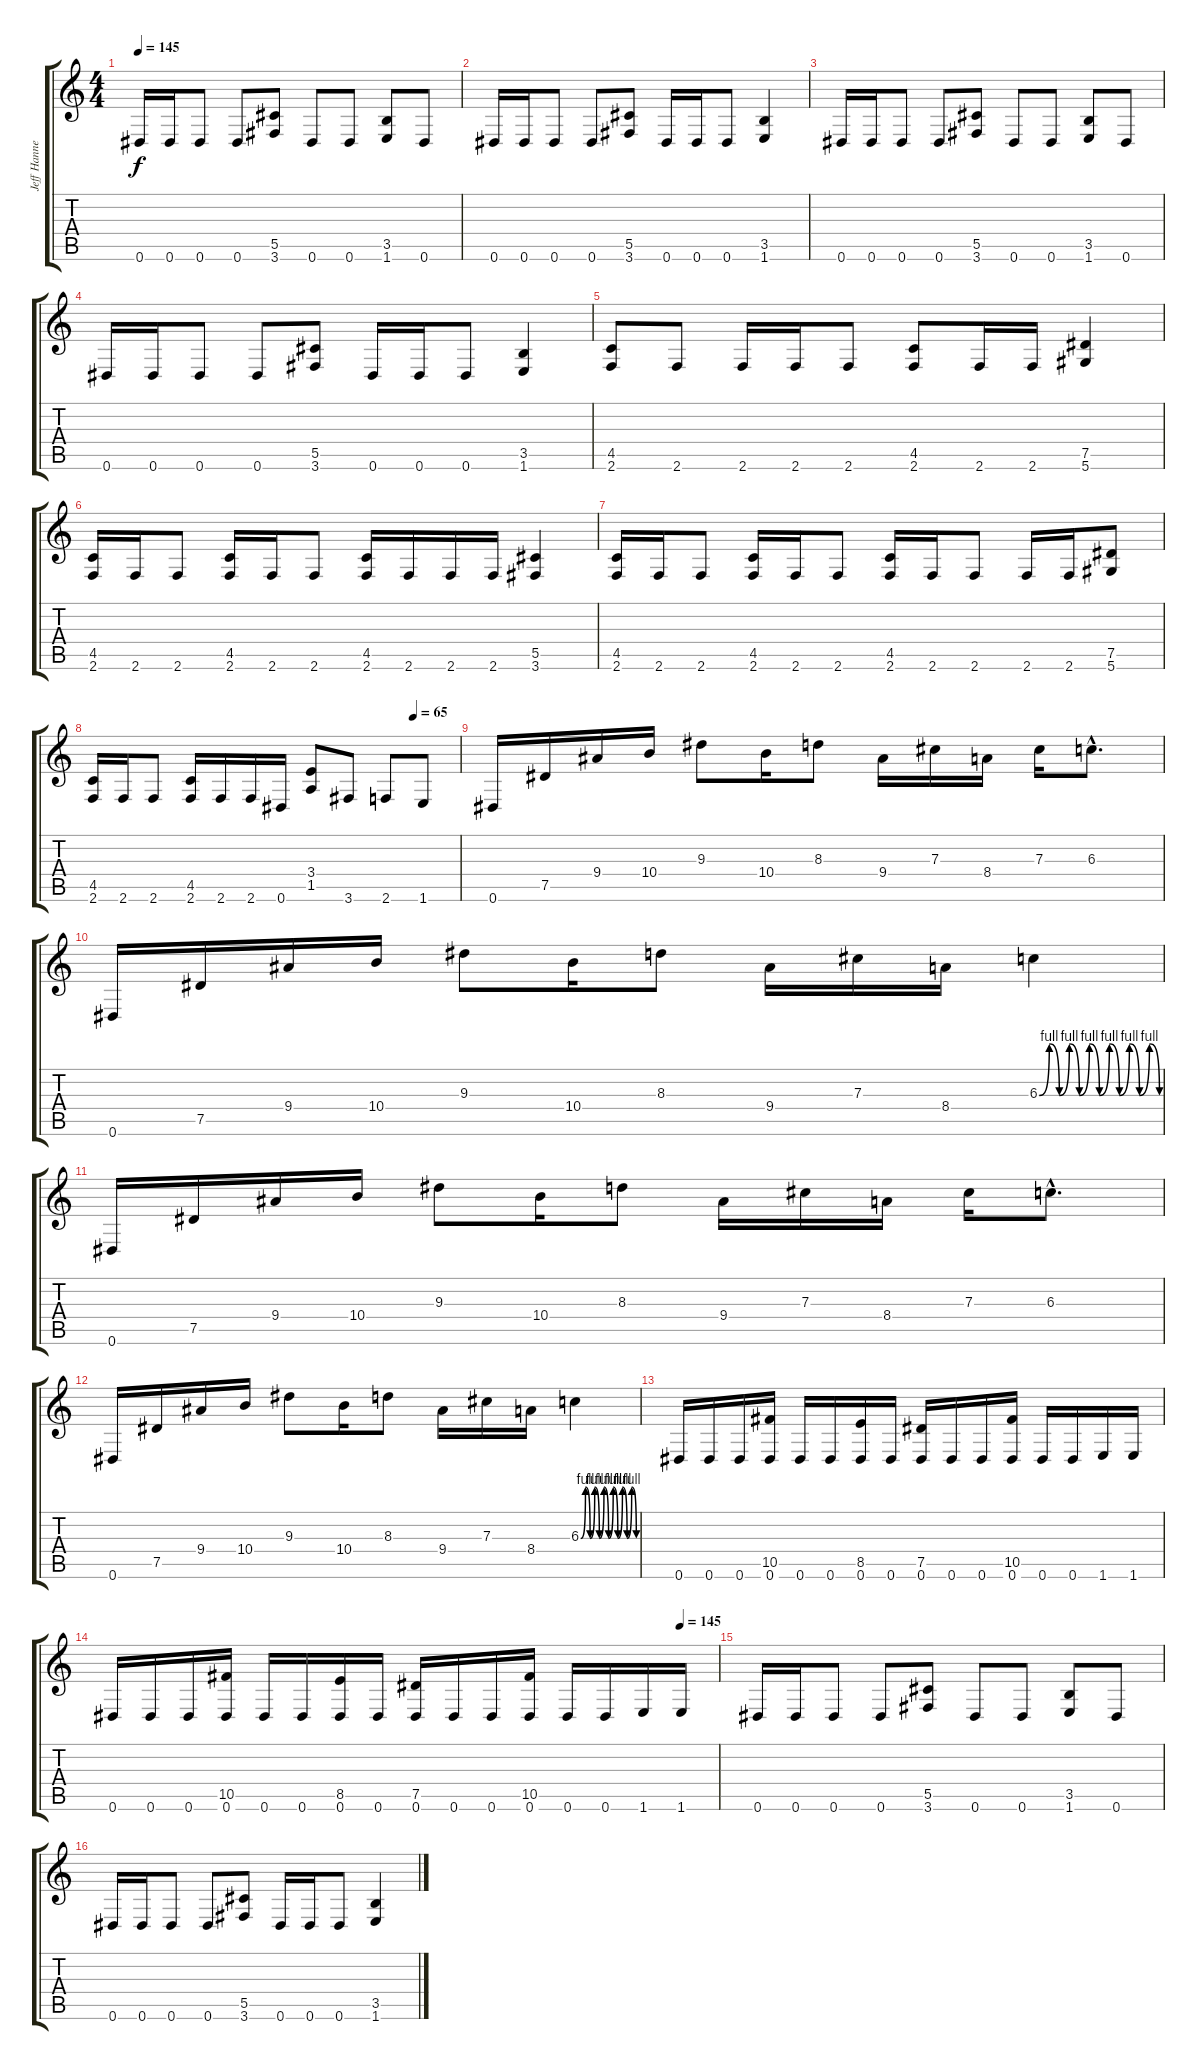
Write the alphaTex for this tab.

\track ("Jeff Hanneman" "Jeff Hanne") {instrument distortionguitar}
\staff {score tabs}
\tuning (Eb4 Bb3 Gb3 Db3 Ab2 Eb2) {hide}
\ts (4 4)
\tempo 145
\clef g2
\ks c
0.6.16{dy f} 0.6.16 0.6.8 0.6.8 (5.5 3.6).8 0.6.8 0.6.8 (3.5 1.6).8 0.6.8 |
0.6.16 0.6.16 0.6.8 0.6.8 (5.5 3.6).8 0.6.16 0.6.16 0.6.8 (3.5 1.6).4 |
0.6.16 0.6.16 0.6.8 0.6.8 (5.5 3.6).8 0.6.8 0.6.8 (3.5 1.6).8 0.6.8 |
0.6.16 0.6.16 0.6.8 0.6.8 (5.5 3.6).8 0.6.16 0.6.16 0.6.8 (3.5 1.6).4 |
(4.5 2.6).8 2.6.8 2.6.16 2.6.16 2.6.8 (4.5 2.6).8 2.6.16 2.6.16 (7.5 5.6).4 |
(4.5 2.6).16 2.6.16 2.6.8 (4.5 2.6).16 2.6.16 2.6.8 (4.5 2.6).16 2.6.16 2.6.16 2.6.16 (5.5 3.6).4 |
(4.5 2.6).16 2.6.16 2.6.8 (4.5 2.6).16 2.6.16 2.6.8 (4.5 2.6).16 2.6.16 2.6.8 2.6.16 2.6.16 (7.5 5.6).8 |
\tempo (65 0.875)
(4.5 2.6).16 2.6.16 2.6.8 (4.5 2.6).16 2.6.16 2.6.16 0.6.16 (3.4 1.5).8 3.6.8 2.6.8 1.6.8 |
0.6.16 7.5.16 9.4.16 10.4.16 9.3.8 10.4.16 8.3.8 9.4.16 7.3.16 8.4.16 7.3.16 6.3{hac}.8{d} |
0.6.16 7.5.16 9.4.16 10.4.16 9.3.8 10.4.16 8.3.8 9.4.16 7.3.16 8.4.16 6.3{be (custom 0 0 5 4 10 0 15 4 20 0 25 4 30 0 35 4 40 0 45 4 50 0 55 4 60 0)}.4 |
0.6.16 7.5.16 9.4.16 10.4.16 9.3.8 10.4.16 8.3.8 9.4.16 7.3.16 8.4.16 7.3.16 6.3{hac}.8{d} |
0.6.16 7.5.16 9.4.16 10.4.16 9.3.8 10.4.16 8.3.8 9.4.16 7.3.16 8.4.16 6.3{be (custom 0 0 5 4 10 0 15 4 20 0 25 4 30 0 35 4 40 0 45 4 50 0 55 4 60 0)}.4 |
0.6.16 0.6.16 0.6.16 (10.5 0.6).16 0.6.16 0.6.16 (8.5 0.6).16 0.6.16 (7.5 0.6).16 0.6.16 0.6.16 (10.5 0.6).16 0.6.16 0.6.16 1.6.16 1.6.16 |
\tempo (145 0.9375)
0.6.16 0.6.16 0.6.16 (10.5 0.6).16 0.6.16 0.6.16 (8.5 0.6).16 0.6.16 (7.5 0.6).16 0.6.16 0.6.16 (10.5 0.6).16 0.6.16 0.6.16 1.6.16 1.6.16 |
0.6.16 0.6.16 0.6.8 0.6.8 (5.5 3.6).8 0.6.8 0.6.8 (3.5 1.6).8 0.6.8 |
0.6.16 0.6.16 0.6.8 0.6.8 (5.5 3.6).8 0.6.16 0.6.16 0.6.8 (3.5 1.6).4
